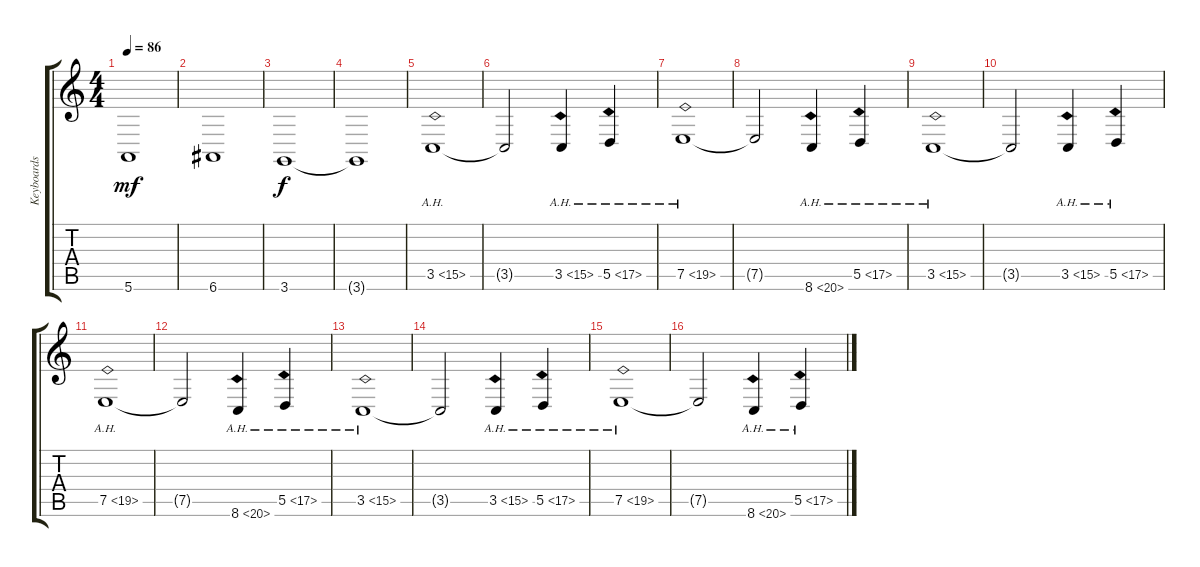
\track ("Keyboards" "Keyboards") {instrument lead1square}
\staff {score tabs}
\tuning (E4 B3 G3 D3 A2 E2) {hide}
\ts (4 4)
\tempo 86
\clef g2
\ks c
5.6.1{dy mf} |
6.6.1 |
3.6.1{dy f} |
3.6{t}.1 |
3.5{ah 12}.1 |
3.5{t}.2 3.5{ah 12}.4 5.5{ah 12}.4 |
7.5{ah 12}.1 |
7.5{t}.2 8.6{ah 12}.4 5.5{ah 12}.4 |
3.5{ah 12}.1 |
3.5{t}.2 3.5{ah 12}.4 5.5{ah 12}.4 |
7.5{ah 12}.1 |
7.5{t}.2 8.6{ah 12}.4 5.5{ah 12}.4 |
3.5{ah 12}.1{volume 7} |
3.5{t}.2 3.5{ah 12}.4 5.5{ah 12}.4 |
7.5{ah 12}.1 |
7.5{t}.2 8.6{ah 12}.4 5.5{ah 12}.4
